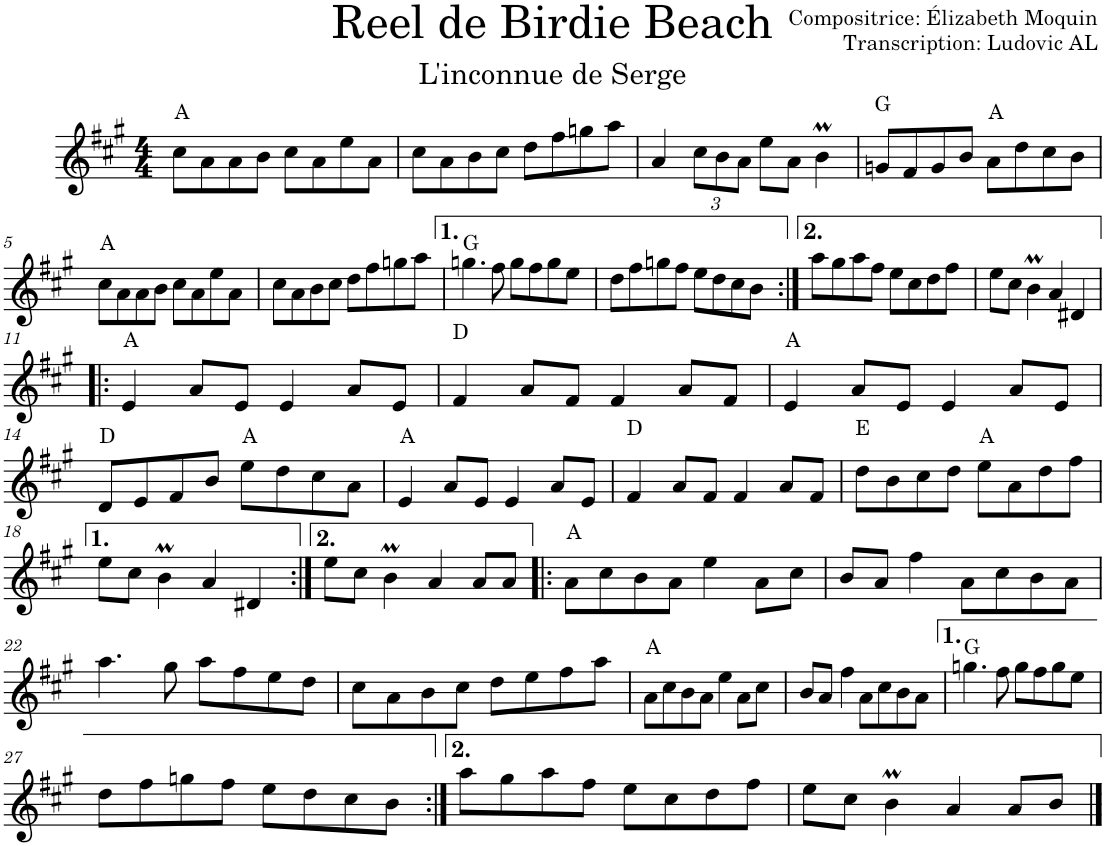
**kern	**harte
*part1	*part1
*staff1	*
*I"Violon	*
*I'Vln.	*
*clefG2	*
*k[f#c#g#]	*
*M4/4	*
=1	=1
8cc#\L	A:maj
8a\	.
8a\	.
8b\J	.
8cc#\L	.
8a\	.
8ee\	.
8a\J	.
=2	=2
8cc#\L	.
8a\	.
8b\	.
8cc#\J	.
8dd\L	.
8ff#\	.
8ggn\	.
8aa\J	.
=3	=3
4a/	.
*Xbrackettup	*
12cc#\L	.
12b\	.
12a\J	.
8ee\L	.
8a\J	.
4bM\	.
=4	=4
8gn/L	G:maj
8f#/	.
8g/	.
8b/J	.
8a\L	A:maj
8dd\	.
8cc#\	.
8b\J	.
!!LO:LB:g=z
=5	=5
8cc#\L	A:maj
8a\	.
8a\	.
8b\J	.
8cc#\L	.
8a\	.
8ee\	.
8a\J	.
=6	=6
8cc#\L	.
8a\	.
8b\	.
8cc#\J	.
8dd\L	.
8ff#\	.
8ggn\	.
8aa\J	.
=7	=7
4.ggn\	G:maj
8ff#\	.
8gg\L	.
8ff#\	.
8gg\	.
8ee\J	.
=8	=8
8dd\L	.
8ff#\	.
8ggn\	.
8ff#\J	.
8ee\L	.
8dd\	.
8cc#\	.
8b\J	.
=9:|!	=9:|!
8aa\L	.
8gg#\	.
8aa\	.
8ff#\J	.
8ee\L	.
8cc#\	.
8dd\	.
8ff#\J	.
=10	=10
8ee\L	.
8cc#\J	.
4bM\	.
4a/	.
4d#X/	.
!!LO:LB:g=z
=11!|:	=11!|:
4e/	A:maj
8a/L	.
8e/J	.
4e/	.
8a/L	.
8e/J	.
=12	=12
4f#/	D:maj
8a/L	.
8f#/J	.
4f#/	.
8a/L	.
8f#/J	.
=13	=13
4e/	A:maj
8a/L	.
8e/J	.
4e/	.
8a/L	.
8e/J	.
!!LO:LB:g=z
=14	=14
8d/L	D:maj
8e/	.
8f#/	.
8b/J	.
8ee\L	A:maj
8dd\	.
8cc#\	.
8a\J	.
=15	=15
4e/	A:maj
8a/L	.
8e/J	.
4e/	.
8a/L	.
8e/J	.
=16	=16
4f#/	D:maj
8a/L	.
8f#/J	.
4f#/	.
8a/L	.
8f#/J	.
=17	=17
8dd\L	E:maj
8b\	.
8cc#\	.
8dd\J	.
8ee\L	A:maj
8a\	.
8dd\	.
8ff#\J	.
!!LO:LB:g=z
=18	=18
8ee\L	.
8cc#\J	.
4bM\	.
4a/	.
4d#X/	.
=19:|!	=19:|!
8ee\L	.
8cc#\J	.
4bM\	.
4a/	.
8a/L	.
8a/J	.
=20!|:	=20!|:
8a\L	A:maj
8cc#\	.
8b\	.
8a\J	.
4ee\	.
8a\L	.
8cc#\J	.
=21	=21
8b/L	.
8a/J	.
4ff#\	.
8a\L	.
8cc#\	.
8b\	.
8a\J	.
!!LO:LB:g=z
=22	=22
4.aa\	.
8gg#\	.
8aa\L	.
8ff#\	.
8ee\	.
8dd\J	.
=23	=23
8cc#\L	.
8a\	.
8b\	.
8cc#\J	.
8dd\L	.
8ee\	.
8ff#\	.
8aa\J	.
=24	=24
8a\L	A:maj
8cc#\	.
8b\	.
8a\J	.
4ee\	.
8a\L	.
8cc#\J	.
=25	=25
8b/L	.
8a/J	.
4ff#\	.
8a\L	.
8cc#\	.
8b\	.
8a\J	.
=26	=26
4.ggn\	G:maj
8ff#\	.
8gg\L	.
8ff#\	.
8gg\	.
8ee\J	.
!!LO:LB:g=z
=27	=27
8dd\L	.
8ff#\	.
8ggn\	.
8ff#\J	.
8ee\L	.
8dd\	.
8cc#\	.
8b\J	.
=28:|!	=28:|!
8aa\L	.
8gg#\	.
8aa\	.
8ff#\J	.
8ee\L	.
8cc#\	.
8dd\	.
8ff#\J	.
=29	=29
8ee\L	.
8cc#\J	.
4bM\	.
4a/	.
8a/L	.
8b/J	.
==	==
*-	*-
